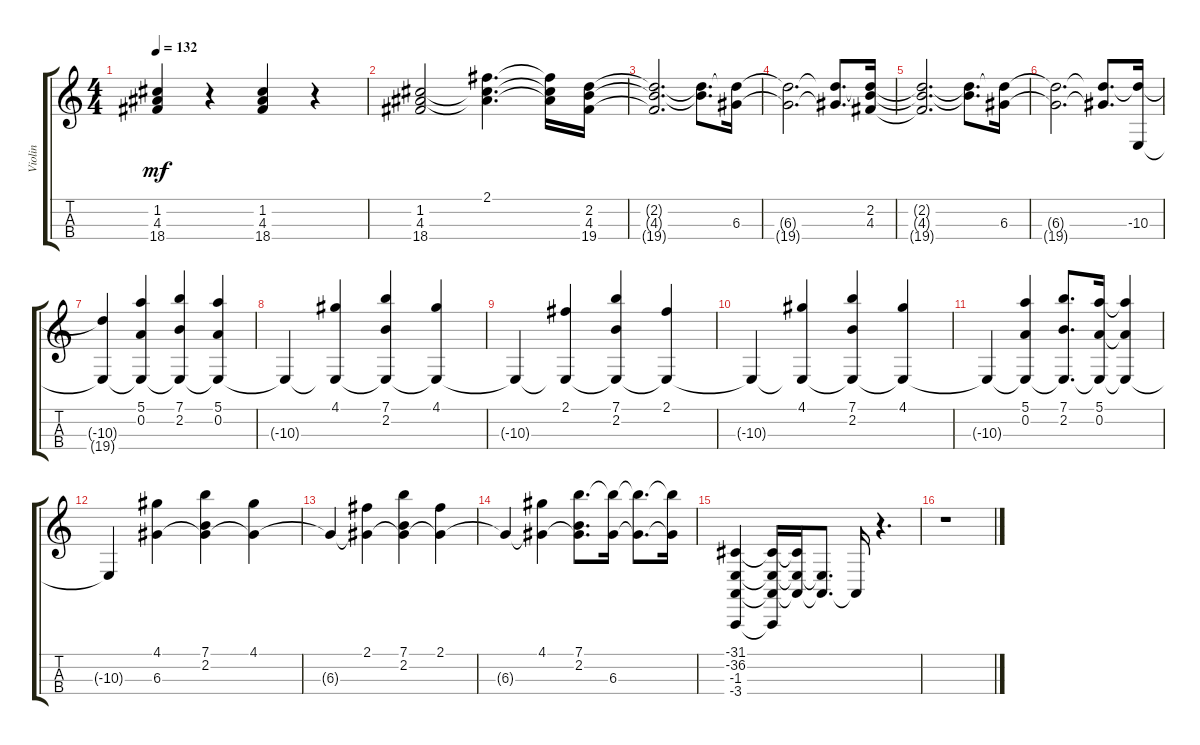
\track ("Violin" "Violin") {instrument stringensemble1}
\staff {score tabs}
\tuning (E5 A4 D4 G3) {hide}
\ts (4 4)
\tempo 132
\clef g2
\ks aminor
(1.2 4.3 18.4).4{dy mf} r.4 (1.2 4.3 18.4).4 r.4 |
(1.2 4.3 18.4).2 (2.1 1.2{t} 18.4{t}).4{d} (2.1{t} 1.2{t} 18.4{t}).16 (2.2 4.3 19.4).16 |
(2.2{t} 4.3{t} 19.4{t}).2{d} (2.2{t} 19.4{t}).8{d} (6.3 19.4{t}).16 |
(6.3{t} 19.4{t}).2{d} (6.3{t} 19.4{t}).8{d} (2.2 4.3 19.4{t}).16 |
(2.2{t} 4.3{t} 19.4{t}).2{d} (2.2{t} 19.4{t}).8{d} (6.3 19.4{t}).16 |
(6.3{t} 19.4{t}).2{d} (6.3{t} 19.4{t}).8{d} (-10.3 19.4{t}).16 |
(-10.3{t} 19.4{t}).4 (5.1 0.2 -10.3{t}).4 (7.1 2.2 -10.3{t}).4 (5.1 0.2 -10.3{t}).4 |
-10.3{t}.4 (4.1 -10.3{t}).4 (7.1 2.2 -10.3{t}).4 (4.1 -10.3{t}).4 |
-10.3{t}.4 (2.1 -10.3{t}).4 (7.1 2.2 -10.3{t}).4 (2.1 -10.3{t}).4 |
-10.3{t}.4 (4.1 -10.3{t}).4 (7.1 2.2 -10.3{t}).4 (4.1 -10.3{t}).4 |
-10.3{t}.4 (5.1 0.2 -10.3{t}).4 (7.1 2.2 -10.3{t}).8{d} (5.1 0.2 -10.3{t}).16 (5.1{t} 0.2{t} -10.3{t}).4 |
-10.3{t}.4 (4.1 6.3).4 (7.1 2.2 6.3{t}).4 (4.1 6.3{t}).4 |
6.3{t}.4 (2.1 6.3{t}).4 (7.1 2.2 6.3{t}).4 (2.1 6.3{t}).4 |
6.3{t}.4 (4.1 6.3{t}).4 (7.1 2.2 6.3{t}).8{d} (7.1{t} 6.3).16 (7.1{t} 6.3{t}).8{d} (7.1{t} 6.3{t}).16 |
(-31.1 -36.2 -1.3 -3.4).4 (-31.1{t} -36.2{t} -1.3{t} -3.4{t}).16 (-31.1{t} -1.3{t} -3.4{t}).16 (-31.1{t} -3.4{t}).8{d} -31.1{t}.16 r.4{d} |
r.1
